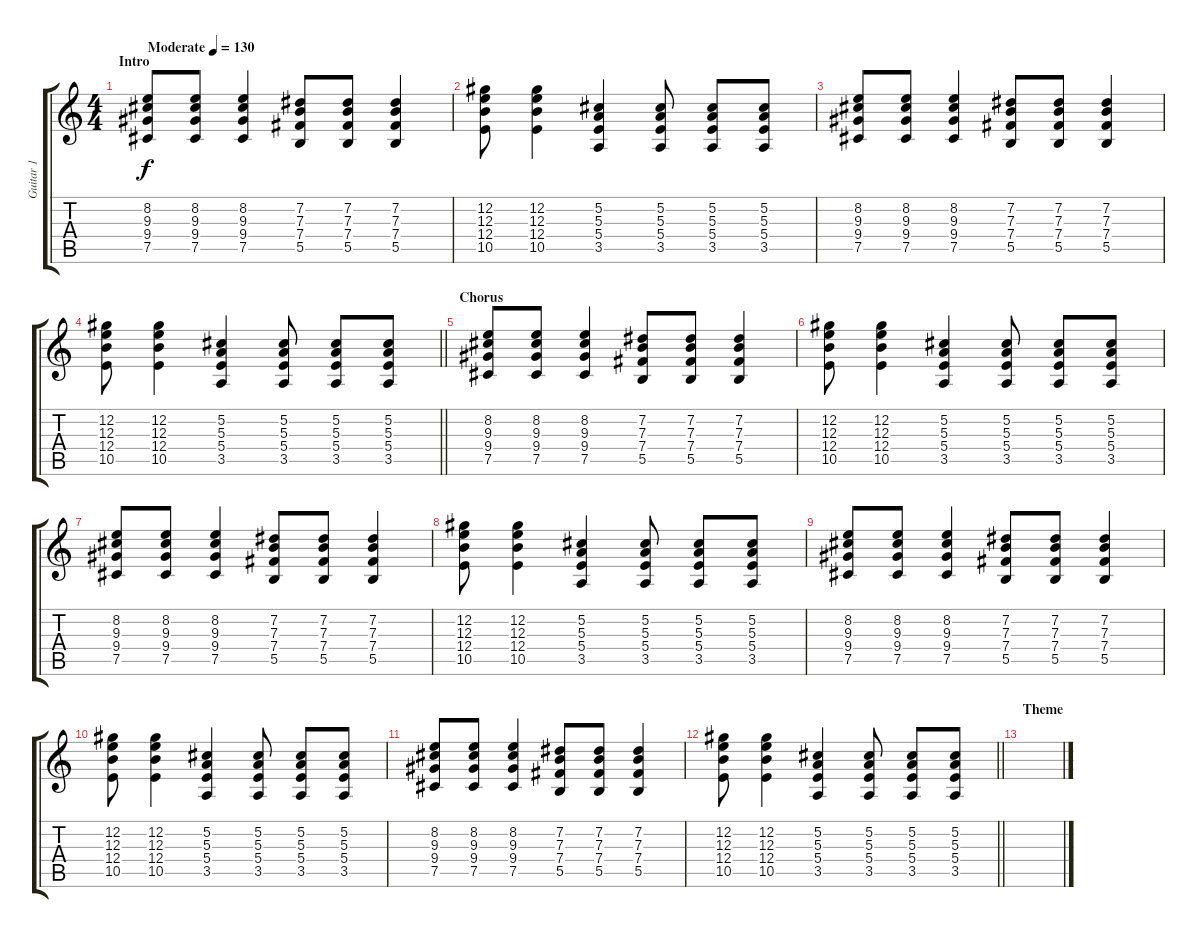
\track ("Guitar 1" "Guitar 1") {instrument electricguitarmuted}
\staff {score tabs}
\tuning (Db4 Ab3 E3 B2 Gb2 Db2) {hide}
\ts (4 4)
\section ("" "Intro")
\tempo (130 "Moderate")
\clef g2
\ks c
(8.2 9.3 9.4 7.5).8{dy f instrument electricguitarmuted} (8.2 9.3 9.4 7.5).8 (8.2 9.3 9.4 7.5).4 (7.2 7.3 7.4 5.5).8 (7.2 7.3 7.4 5.5).8 (7.2 7.3 7.4 5.5).4 |
(12.2 12.3 12.4 10.5).8 (12.2 12.3 12.4 10.5).4 (5.2 5.3 5.4 3.5).4 (5.2 5.3 5.4 3.5).8 (5.2 5.3 5.4 3.5).8 (5.2 5.3 5.4 3.5).8 |
(8.2 9.3 9.4 7.5).8 (8.2 9.3 9.4 7.5).8 (8.2 9.3 9.4 7.5).4 (7.2 7.3 7.4 5.5).8 (7.2 7.3 7.4 5.5).8 (7.2 7.3 7.4 5.5).4 |
\barLineRight lightlight
(12.2 12.3 12.4 10.5).8 (12.2 12.3 12.4 10.5).4 (5.2 5.3 5.4 3.5).4 (5.2 5.3 5.4 3.5).8 (5.2 5.3 5.4 3.5).8 (5.2 5.3 5.4 3.5).8 |
\section ("" "Chorus")
(8.2 9.3 9.4 7.5).8 (8.2 9.3 9.4 7.5).8 (8.2 9.3 9.4 7.5).4 (7.2 7.3 7.4 5.5).8 (7.2 7.3 7.4 5.5).8 (7.2 7.3 7.4 5.5).4 |
(12.2 12.3 12.4 10.5).8 (12.2 12.3 12.4 10.5).4 (5.2 5.3 5.4 3.5).4 (5.2 5.3 5.4 3.5).8 (5.2 5.3 5.4 3.5).8 (5.2 5.3 5.4 3.5).8 |
(8.2 9.3 9.4 7.5).8 (8.2 9.3 9.4 7.5).8 (8.2 9.3 9.4 7.5).4 (7.2 7.3 7.4 5.5).8 (7.2 7.3 7.4 5.5).8 (7.2 7.3 7.4 5.5).4 |
(12.2 12.3 12.4 10.5).8 (12.2 12.3 12.4 10.5).4 (5.2 5.3 5.4 3.5).4 (5.2 5.3 5.4 3.5).8 (5.2 5.3 5.4 3.5).8 (5.2 5.3 5.4 3.5).8 |
(8.2 9.3 9.4 7.5).8 (8.2 9.3 9.4 7.5).8 (8.2 9.3 9.4 7.5).4 (7.2 7.3 7.4 5.5).8 (7.2 7.3 7.4 5.5).8 (7.2 7.3 7.4 5.5).4 |
(12.2 12.3 12.4 10.5).8 (12.2 12.3 12.4 10.5).4 (5.2 5.3 5.4 3.5).4 (5.2 5.3 5.4 3.5).8 (5.2 5.3 5.4 3.5).8 (5.2 5.3 5.4 3.5).8 |
(8.2 9.3 9.4 7.5).8 (8.2 9.3 9.4 7.5).8 (8.2 9.3 9.4 7.5).4 (7.2 7.3 7.4 5.5).8 (7.2 7.3 7.4 5.5).8 (7.2 7.3 7.4 5.5).4 |
\barLineRight lightlight
(12.2 12.3 12.4 10.5).8 (12.2 12.3 12.4 10.5).4 (5.2 5.3 5.4 3.5).4 (5.2 5.3 5.4 3.5).8 (5.2 5.3 5.4 3.5).8 (5.2 5.3 5.4 3.5).8 |
\section ("" "Theme")
